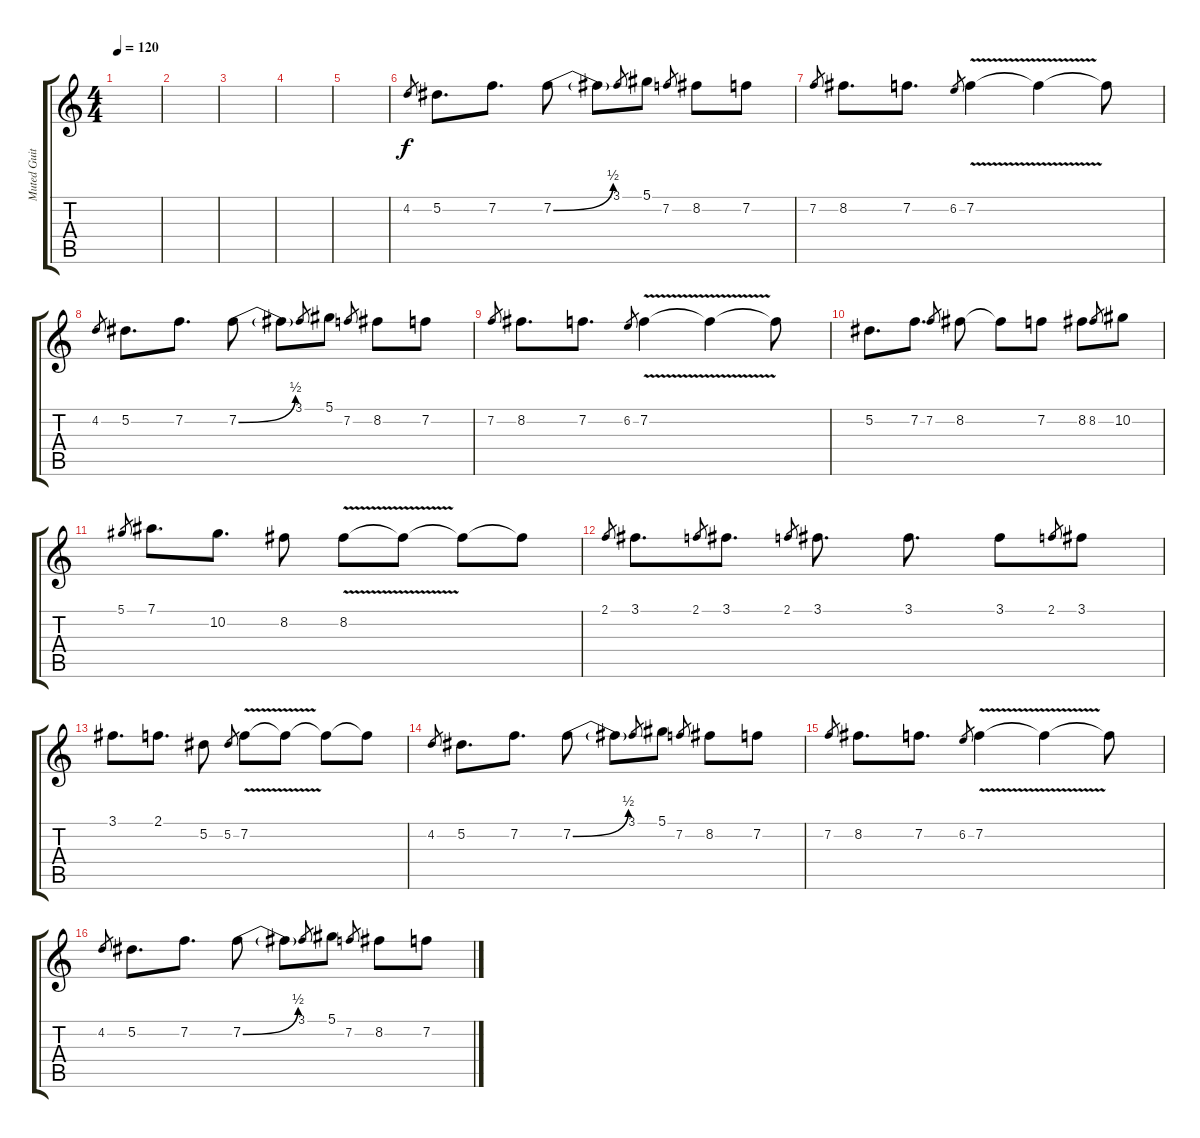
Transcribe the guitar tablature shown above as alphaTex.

\track ("Muted Guitar1 - Vocals " "Muted Guit") {instrument electricguitarmuted}
\staff {score tabs}
\tuning (Eb4 Bb3 Gb3 Db3 Ab2 Eb2) {hide}
\ts (4 4)
\tempo 120
\clef g2
\ks c
|
|
|
|
|
4.2.8{gr} 5.2.8{d volume 16 balance 8 instrument englishhorn} 7.2.8{d} 7.2{be (bend 0 0 60 2)}.8 7.2{t}.8 3.1.8{gr} 5.1.8 7.2.8{gr} 8.2.8 7.2.8 |
7.2.8{gr} 8.2.8{d volume 16 balance 8 instrument englishhorn} 7.2.8{d} 6.2.8{gr} 7.2{v}.4 7.2{t}.4 7.2{t}.8 |
4.2.8{gr} 5.2.8{d volume 16 balance 8 instrument englishhorn} 7.2.8{d} 7.2{be (bend 0 0 60 2)}.8 7.2{t}.8 3.1.8{gr} 5.1.8 7.2.8{gr} 8.2.8 7.2.8 |
7.2.8{gr} 8.2.8{d volume 16 balance 8 instrument englishhorn} 7.2.8{d} 6.2.8{gr} 7.2{v}.4 7.2{t}.4 7.2{t}.8 |
5.2.8{d volume 16 balance 8 instrument englishhorn} 7.2.8{d} 7.2.8{gr} 8.2.8 8.2{t}.8 7.2.8 8.2.8 8.2.8{gr} 10.2.8 |
5.1.8{gr} 7.1.8{d volume 16 balance 8 instrument englishhorn} 10.2.8{d} 8.2.8 8.2{v}.8 8.2{t}.8 8.2{t}.8 8.2{t}.8 |
2.1.8{gr} 3.1.8{d volume 16 balance 8 instrument englishhorn} 2.1.8{gr} 3.1.8{d} 2.1.8{gr} 3.1.8{d} 3.1.8{d} 3.1.8 2.1.8{gr} 3.1.8 |
3.1.8{d volume 16 balance 8 instrument englishhorn} 2.1.8{d} 5.2.8 5.2.8{gr} 7.2{v}.8 7.2{t}.8 7.2{t}.8 7.2{t}.8 |
4.2.8{gr} 5.2.8{d volume 16 balance 8 instrument englishhorn} 7.2.8{d} 7.2{be (bend 0 0 60 2)}.8 7.2{t}.8 3.1.8{gr} 5.1.8 7.2.8{gr} 8.2.8 7.2.8 |
7.2.8{gr} 8.2.8{d volume 16 balance 8 instrument englishhorn} 7.2.8{d} 6.2.8{gr} 7.2{v}.4 7.2{t}.4 7.2{t}.8 |
4.2.8{gr} 5.2.8{d volume 16 balance 8 instrument englishhorn} 7.2.8{d} 7.2{be (bend 0 0 60 2)}.8 7.2{t}.8 3.1.8{gr} 5.1.8 7.2.8{gr} 8.2.8 7.2.8
